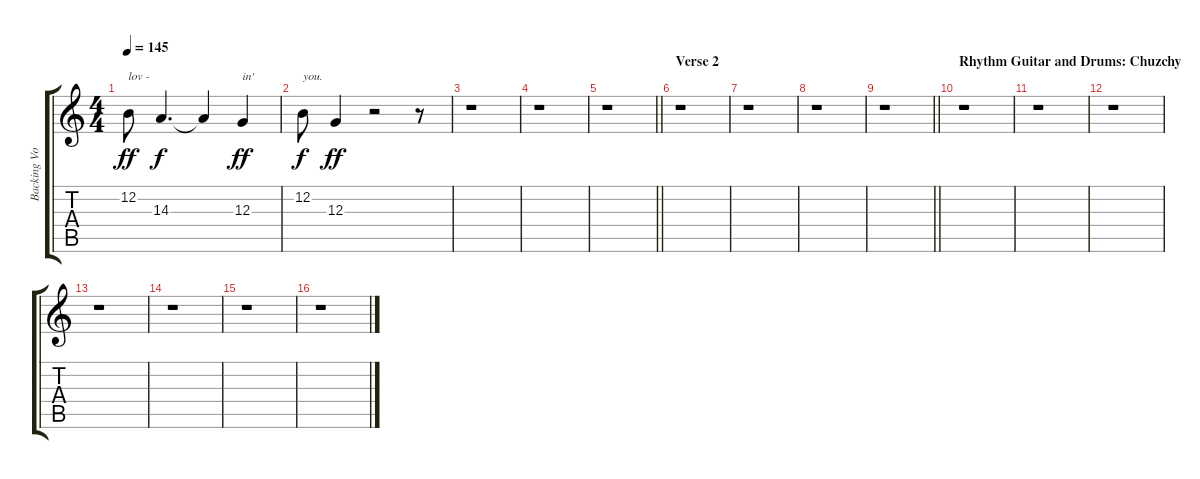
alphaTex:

\track ("Backing Vocals" "Backing Vo") {instrument clarinet}
\staff {score tabs}
\tuning (E4 B3 G3 D3 A2 E2) {hide}
\ts (4 4)
\tempo 145
\clef g2
\ks c
12.2.8{txt "lov -" dy ff} 14.3.4{d dy f} 14.3{t}.4 12.3.4{txt "in'" dy ff} |
12.2.8{txt "you." dy f} 12.3.4{dy ff} r.2 r.8{txt " "} |
r.1 |
r.1 |
\barLineRight lightlight
r.1 |
\section ("" "Verse 2")
r.1 |
r.1 |
r.1 |
\barLineRight lightlight
r.1 |
\section ("" "Rhythm Guitar and Drums: Chuzchy")
r.1 |
r.1 |
r.1 |
r.1 |
r.1 |
r.1 |
r.1
